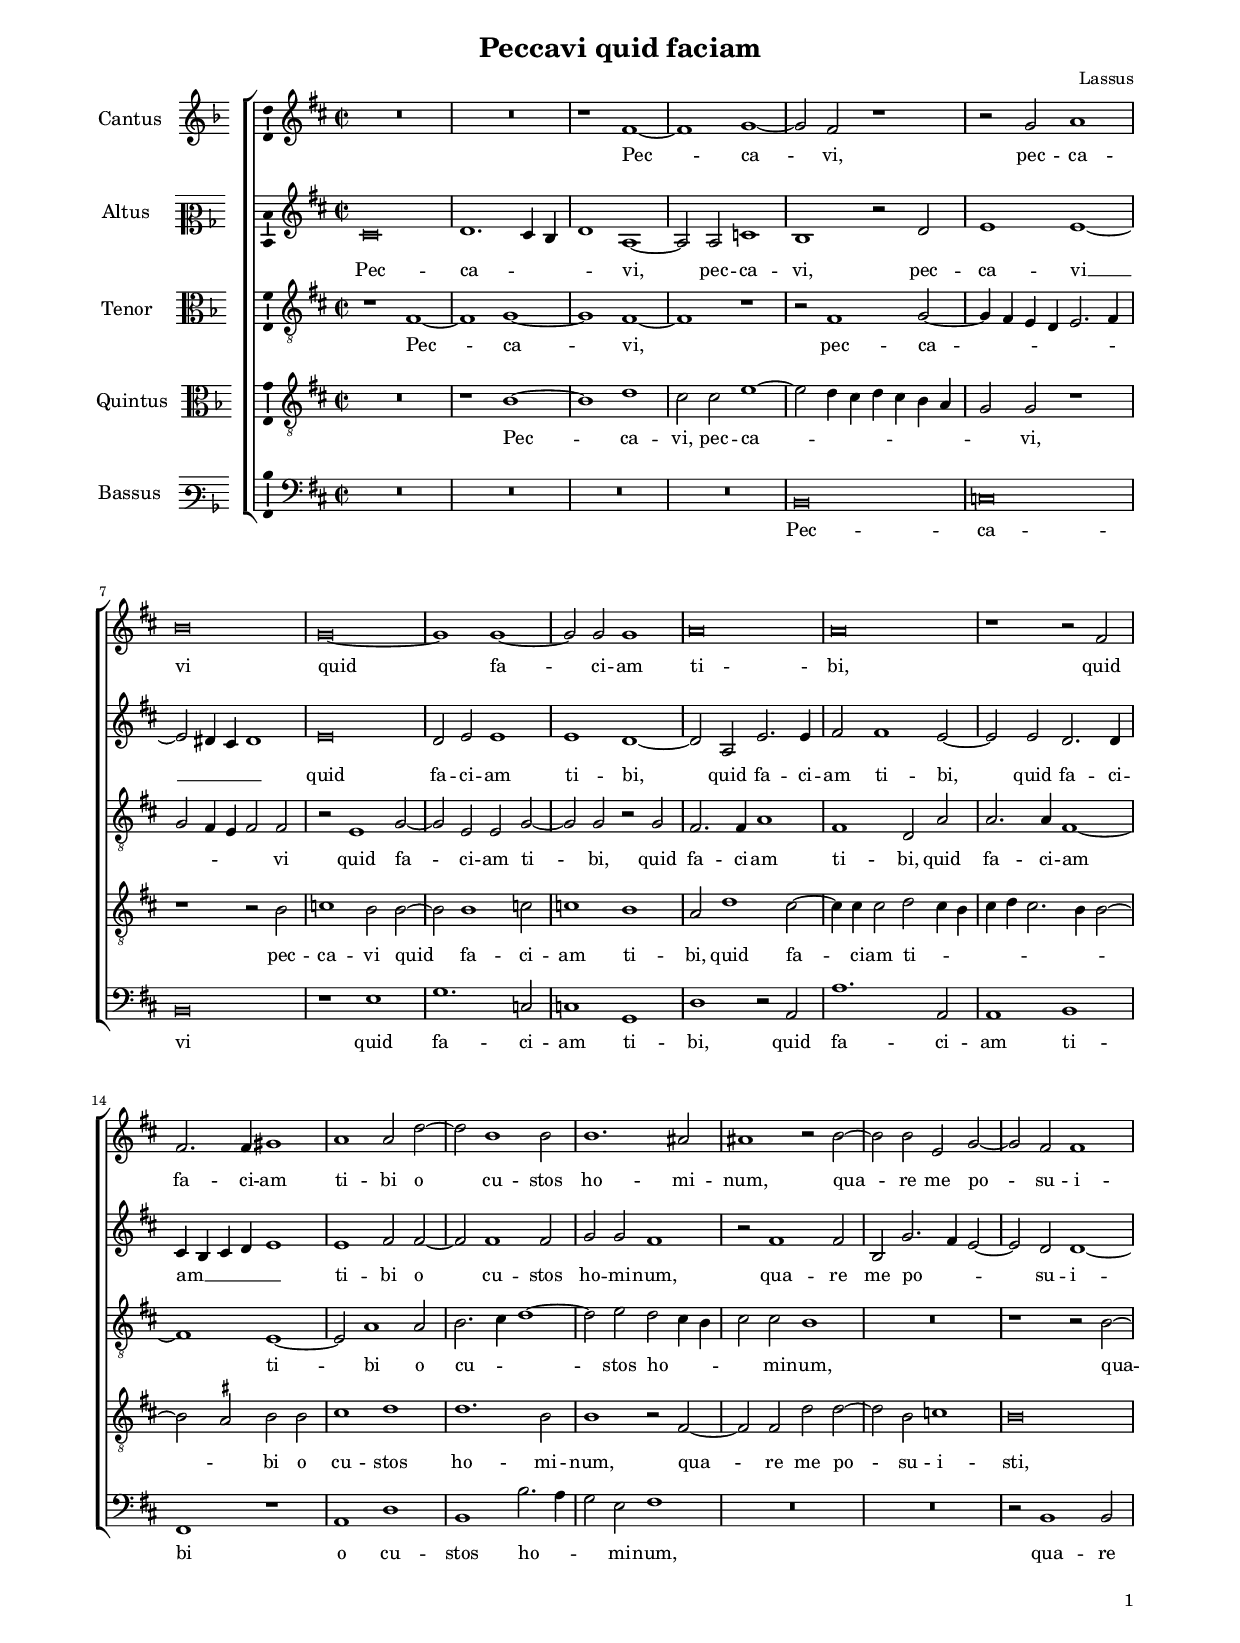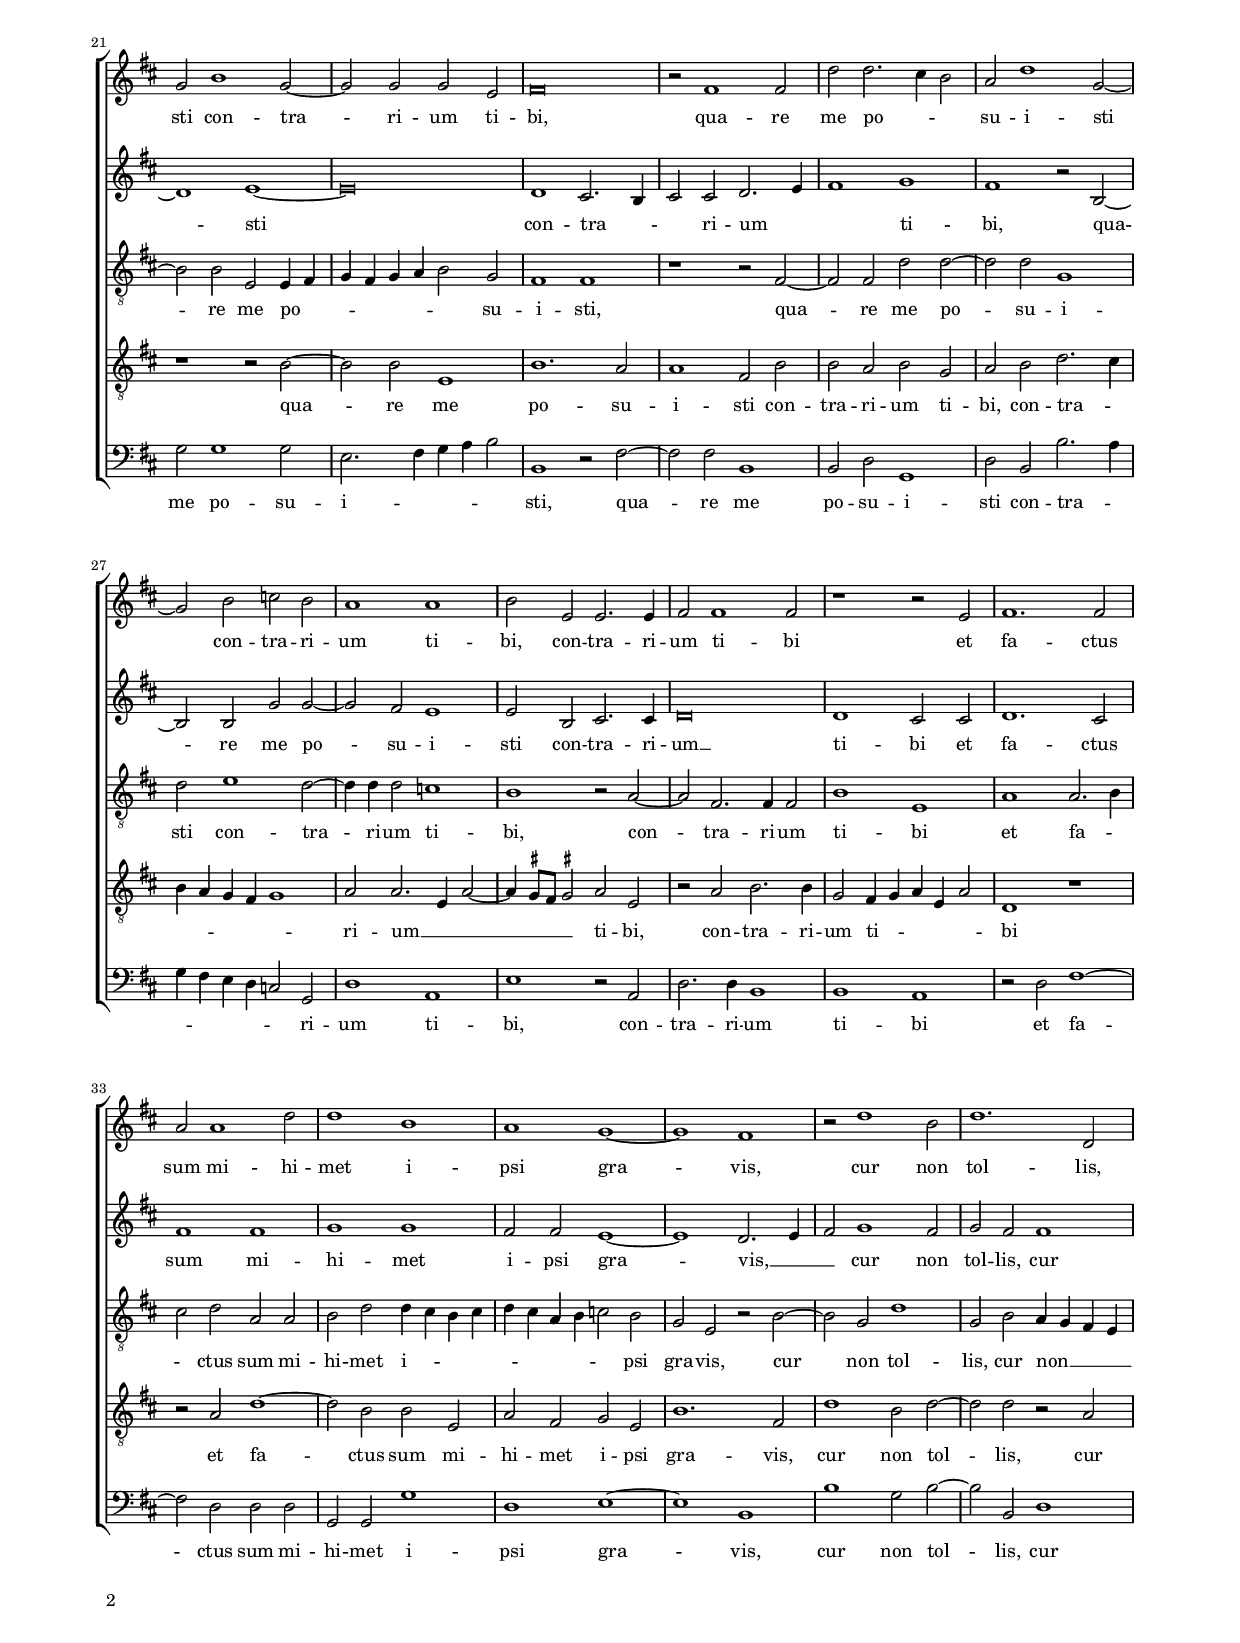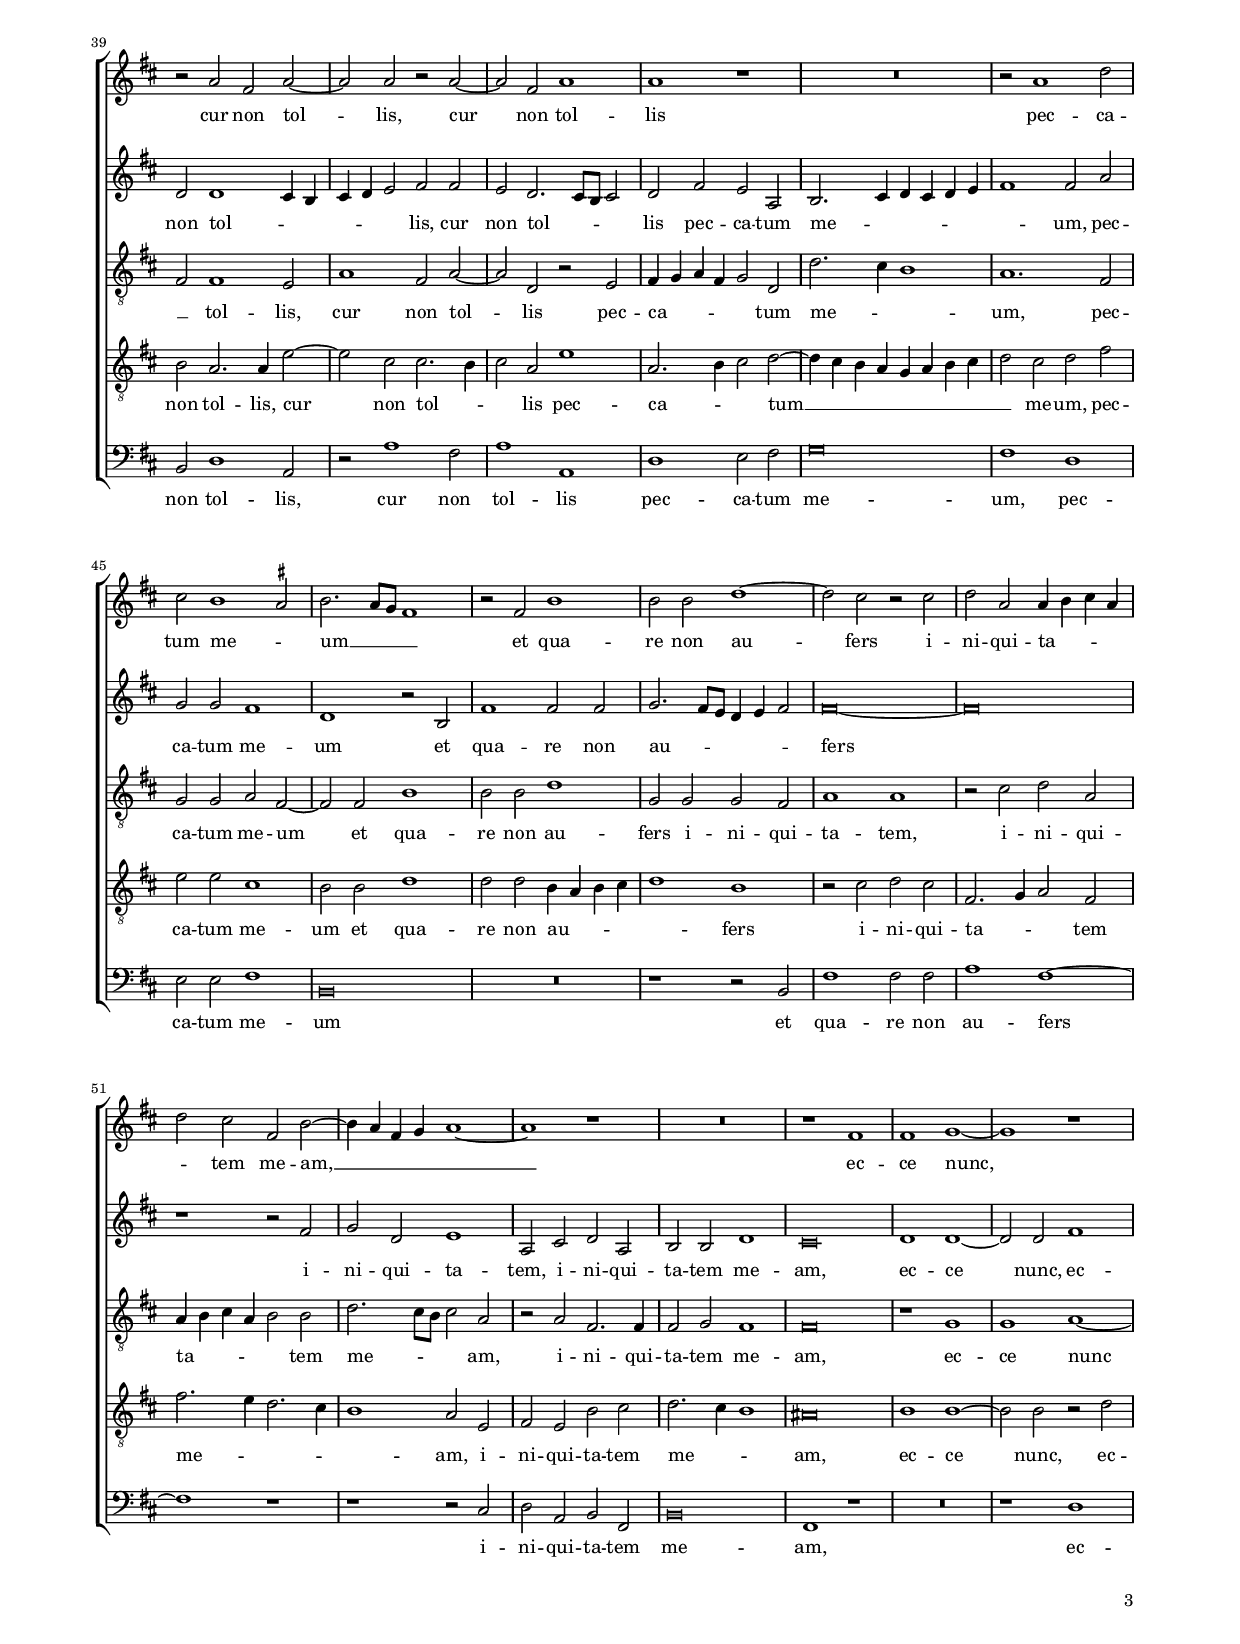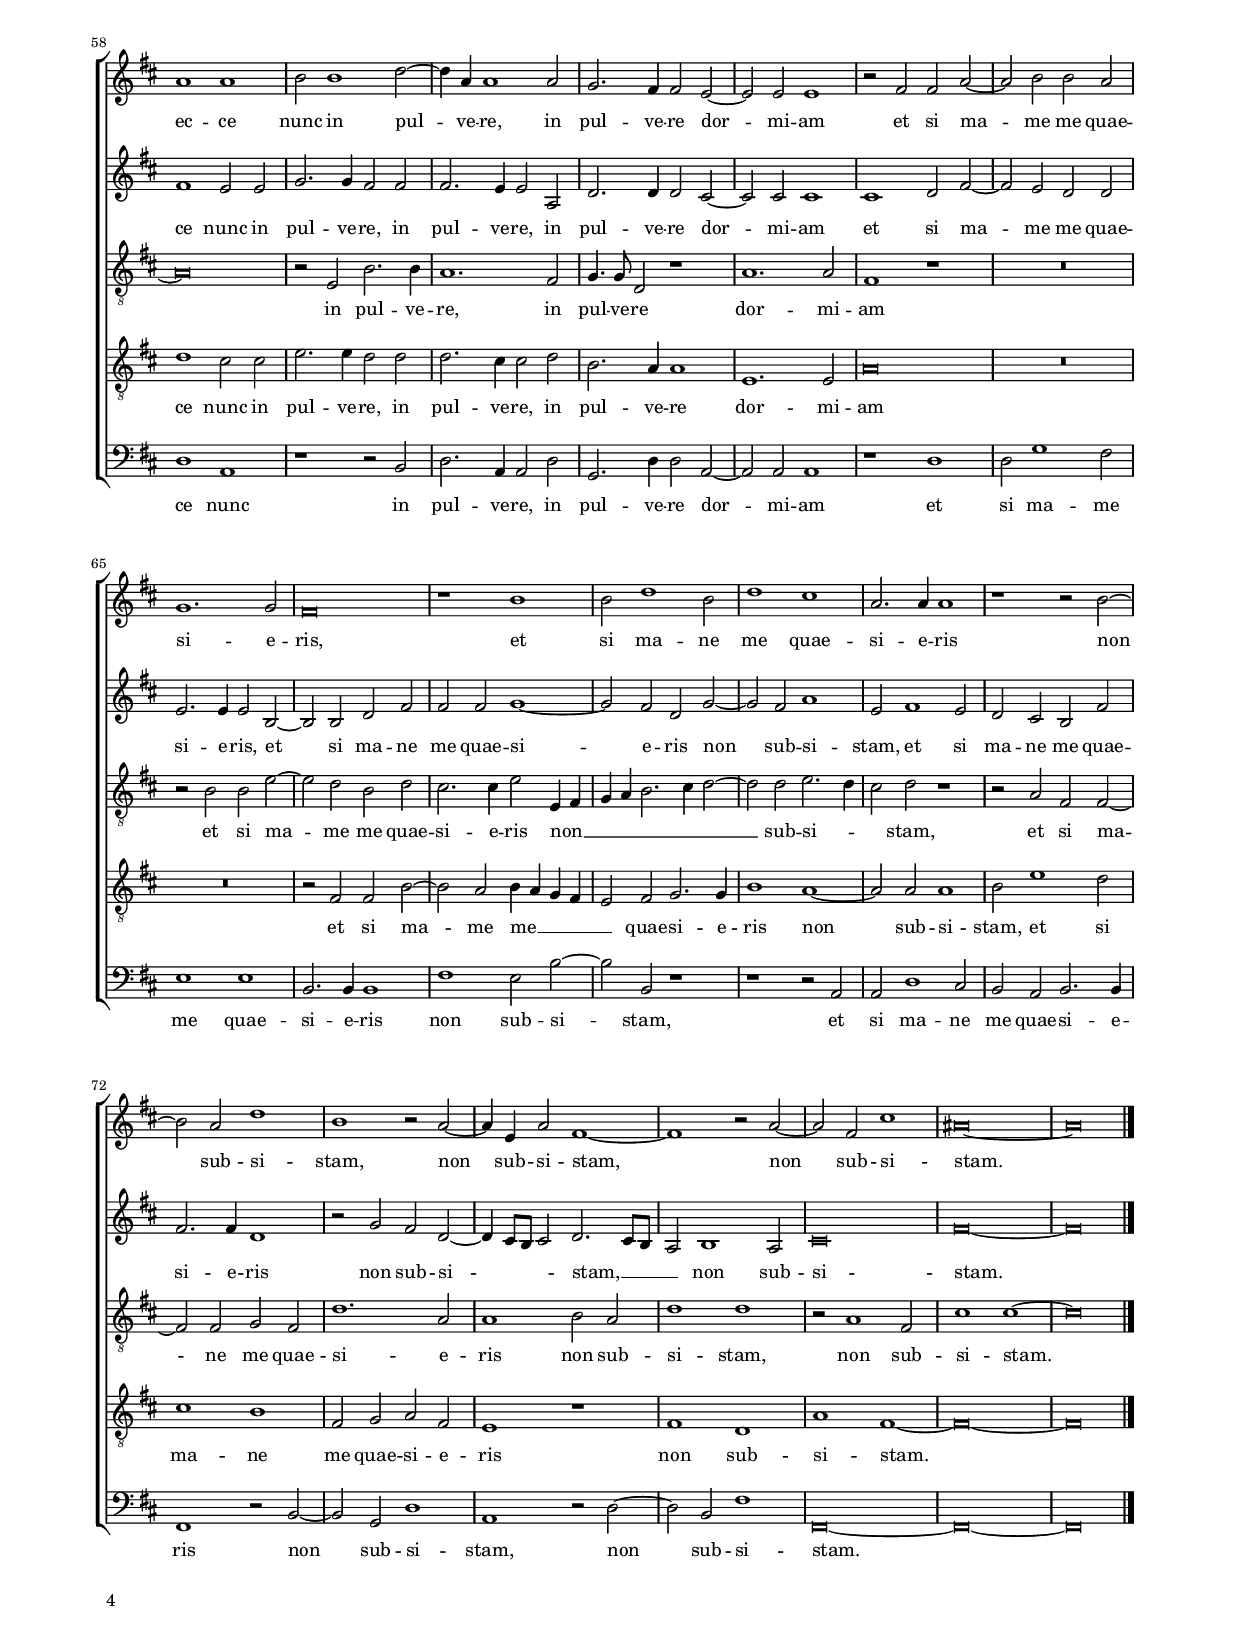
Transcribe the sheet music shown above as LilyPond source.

\header
{
  title="Peccavi quid faciam"
  composer="Lassus"
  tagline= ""
}

\version "2.22.0"
\include "deutsch.ly"
#(set-global-staff-size 15)
% #(set-default-paper-size "letter")
#(ly:set-option 'point-and-click #f)

	
\paper
	{
	top-margin = 1.8 \cm
	bottom-margin = 1.2 \cm
	left-margin = 1.8 \cm
	right-margin = 1.8 \cm
	ragged-bottom = ##f
	ragged-last-bottom = ##t
	print-page-number = ##f
	system-system-spacing = #'((basic-distance . 17) (minimum-distance . 14) (padding . 7) (strechability . 150))
    oddFooterMarkup=\markup   \fill-line { "" \fromproperty #'page:page-number-string }
    evenFooterMarkup=\markup  \fill-line { \fromproperty #'page:page-number-string "" }
    last-bottom-spacing = #'((basic-distance . 12) (minimum-distance . 7) (padding . 4))
	systems-per-page = 3
	page-count = 4
%	min-systems-per-page = 3
%	print-all-headers = ##t
%	print-first-page-number = ##t
%	first-page-number = 1
	}

	
global = {
	\key f \major
	\time 2/2 \set Score.measureLength = #(ly:make-moment 2/1)
    \set Score.tempoHideNote = ##t
    \tempo 2 = 90
    \skip 1*2*78 \bar "|."
	}

	ficta = { \once \set suggestAccidentals = ##t }
	
	forget = #(define-music-function (music) (ly:music?) #{
		\accidentalStyle forget
		$music
		\accidentalStyle default
		#})
	
	m = \melisma
	me = \melismaEnd



incipitcantus = \markup { \score {
	{
	\set Staff.instrumentName = \markup { \fontsize #1 "Cantus" }
	\key f \major
	\clef violin
	s4 \bar ""
	}
	\layout  {
	raggedright = ##t
	indent = 1.6 \cm
	line-width = 2.2\cm
	\context { \Staff \remove Time_signature_engraver }
	\override Staff.Clef.Y-extent = #'(0 . 0)
	}} \hspace #1 }
	
      
incipitaltus = \markup { \score {
	{
	\set Staff.instrumentName = \markup { \fontsize #1 "Altus" }
	\key f \major
	\clef mezzosoprano
	s4 \bar ""
	}
	\layout  {
	raggedright = ##t
	indent = 1.6 \cm
	line-width = 2.2\cm
	\context { \Staff \remove Time_signature_engraver }
	\override Staff.Clef.Y-extent = #'(0 . 0)
	}} \hspace #1 }


incipittenor = \markup { \score {
	{
	\set Staff.instrumentName = \markup { \fontsize #1 "Tenor" }
	\key f \major
	\clef alto
	s4 \bar ""
	}
	\layout  {
	raggedright = ##t
	indent = 1.6 \cm
	line-width = 2.2\cm
	\context { \Staff \remove Time_signature_engraver }
	\override Staff.Clef.Y-extent = #'(0 . 0)
	}} \hspace #1 }
      
      
incipitquintus = \markup { \score {
	{
	\set Staff.instrumentName = \markup { \fontsize #1 "Quintus" }
	\key f \major
	\clef alto
	s4 \bar ""
	}
	\layout  {
	raggedright = ##t
	indent = 1.6 \cm
	line-width = 2.2\cm
	\context { \Staff \remove Time_signature_engraver }
	\override Staff.Clef.Y-extent = #'(0 . 0)
	}} \hspace #1 }
      
      
incipitbassus = \markup { \score {
	{
	\set Staff.instrumentName = \markup { \fontsize #1 "Bassus" }
	\key f \major
	\clef varbaritone
	s4 \bar ""
	}
	\layout  {
	raggedright = ##t
	indent = 1.6 \cm
	line-width = 2.2\cm
	\context { \Staff \remove Time_signature_engraver }
	\override Staff.Clef.Y-extent = #'(0 . 0)
	}} \hspace #1 }


cantus =  \relative c''
	{
	R\breve
	R\breve
	r1 a~
	a1 b~
%5
	b2 a r1 |
	r2 b c1
	d\breve
	b\breve~
	b1 b~
%10
	b2 b b1 |
	c\breve
	c\breve
	r1 r2 a
	a2. a4 h1
%15
	c1 c2 f~ |
	f2 d1 d2
	d1. cis2
	cis1 r2 d~
	d2 d g, b~
%20
	b2 a a1 |
	b2 d1 b2~
	b2 b b g
	a\breve
	r2 a1 a2
%25
	f'2 f2. \m e4 d2 \me |
	c2 f1 b,2~
	b2 d es d
	c1 c
	d2 g, g2. g4
%30
	a2 a1 a2 |
	r1 r2 g
	a1. a2
	c2 c1 f2
	f1 d
%35
	c1 b~ |
	b1 a
	r2 f'1 d2
	f1. f,2
	r2 c' a c~
%40
	c2 c r c~ |
	c2 a c1
	c1 r
	R\breve
	r2 c1 f2
%45
	e2 d1 \m \ficta cis2 \me |
	d2. \m c8 b a1 \me
	r2 a d1
	d2 d f1~
	f2 e r e
%50
	f2 c c4 \m d e c |
	f2 \me e a, d~
	d4 \m c a b c1~
	c1 \me r
	R\breve
%55
	r1 a
	a1 b~ |
	b1 r
	c1 c
	d2 d1 f2~
%60
	f4 c c1 c2
	b2. a4 a2 g~ |
	g2 g g1
	r2 a a c~
	c2 d d c
%65
	b1. b2
	a\breve |
	r1 d
	d2 f1 d2
	f1 e
%70
	c2. c4 c1
	r1 r2 d~ |
	d2 c f1
	d1 r2 c~
	c4 g c2 a1~
%75
	a1 r2 c~
	c2 a e'1 |
	cis\breve~
	cis\breve |
	}


altus =  \relative c'
        {
	e\breve
	f1. \m e4 d
	f1 \me c~
	c2 c es1
%5
	d1 r2 f |
	g1 g~
	g2 \m fis4 e fis1 \me
	g\breve
	f2 g g1
%10
	g1 f~ |
	f2 c g'2. g4
	a2 a1 g2~
	g2 g f2. f4
	e4 \m d e f g1 \me
%15
	g1 a2 a~ |
	a2 a1 a2
	b2 b a1
	r2 a1 a2
	d,2 b'2. \m a4 g2~
%20
	g2 \me f f1~ |
	f1 g~
	g\breve
	f1 e2. \m d4
	e2 \me e f2. \m g4
%25
	a1 \me b |
	a1 r2 d,~
	d2 d b' b~
	b2 a g1
	g2 d e2. e4
%30
	f\breve |
	f1 e2 e
	f1. e2
	a1 a
	b1 b
%35
	a2 a g1~ |
	g1 f2. \m g4
	a2 \me b1 a2
	b2 a a1
	f2 f1 \m e4 d
%40
	e4 f g2 \me a a |
	g2 f2. \m e8 d e2 \me
	f2 a g c,
	d2. \m e4 f e f g
	a1 \me a2 c
%45
	b2 b a1 |
	f1 r2 d
	a'1 a2 a
	b2. \m a8 g f4 g a2 \me
	a\breve~
%50
	a\breve |
	r1 r2 a
	b2 f g1
	c,2 e f c
	d2 d f1
%55
	e\breve |
	f1 f~
	f2 f a1
	a1 g2 g
	b2. b4 a2 a
%60
	a2. g4 g2 c, |
	f2. f4 f2 e~
	e2 e e1
	e1 f2 a~
	a2 g f f
%65
	g2. g4 g2 d~ |
	d2 d f a
	a2 a b1~
	b2 a f b~
	b2 a c1
%70
	g2 a1 g2 |
	f2 e d a'
	a2. a4 f1
	r2 b a f~
	f4 \m e8 d e2 \me f2. \m e8 d
%75
	c2 \me d1 c2 |
	e\breve
	a\breve~
	a\breve |
	}


tenor =  \relative c'
	{
	r1 a~
	a1 b~
	b1 a~
	a1 r
%5
	r2 a1 b2~ |
	b4 \m a g f g2. a4
	b2 a4 g a2 \me a
	r2 g1 b2~
	b2 g g b~
%10
	b2 b r b |
	a2. a4 c1
	a1 f2 c'
	c2. c4 a1~
	a1 g~
%15
	g2 c1 c2 |
	d2. \m e4 f1~
	f2 \me g f \m e4 d
	e2 \me e d1
	R\breve
%20
	r1 r2 d~ |
	d2 d g, g4 \m a
	b4 a b c d2 \me b
	a1 a
	r1 r2 a~
%25
	a2 a f' f~ |
	f2 f b,1
	f'2 g1 f2~
	f4 f f2 es1
	d1 r2 c~
%30
	c2 a2. a4 a2 |
	d1 g,
	c1 c2. \m d4
	e2 \me f c c 
	d2 f f4 \m e d e
%35
	f4 e c d es2 \me d |
	b2 g r d'~
	d2 b f'1
	b,2 d c4 \m b a g
	a2 \me a1 g2
%40
	c1 a2 c~ |
	c2 f, r g
	a4 \m b c a b2 \me f
	f'2. \m e4 d1 \me
	c1. a2
%45
	b2 b c a~ |
	a2 a d1
	d2 d f1
	b,2 b b a
	c1 c
%50
	r2 e f c |
	c4 \m d e c d2 \me d
	f2. \m e8 d e2 \me c
	r2 c a2. a4
	a2 b a1
%55
	a\breve |
	r1 b
	b1 c~
	c\breve
	r2 g d'2. d4
%60
	c1. a2 |
	b4. b8 f2 r1
	c'1. c2
	a1 r
	R\breve
%65
	r2 d d g~ |
	g f2 d f
	e2. e4 g2 g,4 \m a
	b4 c d2. e4 f2~
	f2 \me f g2. \m f4
%70
	e2 \me f r1 |
	r2 c a a~
	a2 a b a
	f'1. c2
	c1 d2 c
%75
	f1 f |
	r2 c1 a2
	e'1 e~
	e\breve |
	}

	
quintus  =  \relative c'
	{
	R\breve
	r1 d~
	d1 f
	e2 e g1~
%5
	g2 \m f4 e f e d c |
	b2 \me b r1
	r1 r2 d
	es1 d2 d~
	d2 d1 es2
%10
	es1 d |
	c2 f1 e2~
	e4 e e2 f \m e4 d
	e4 f e2. d4 d2~
	d2 \ficta cis \me d d
%15
	e1 f |
	f1. d2
	d1 r2 a~
	a2 a f' f~
	f2 d es1
%20
	d\breve |
	r1 r2 d~
	d2 d g,1
	d'1. c2
	c1 a2 d
%25
	d2 c d b |
	c2 d f2. \m e4
	d4 c b a b1 \me
	c2 c2. \m g4 c2~
	c4 \ficta h8 a \ficta h!2 \me c g
%30
	r2 c d2. d4 |
	b2 a4 \m b c g c2 \me
	f,1 r
	r2 c' f1~
	f2 d d g,
%35
	c2 a b g |
	d'1. a2
	f'1 d2 f~
	f2 f r c
	d2 c2. c4 g'2~
%40
	g2 e e2. \m d4 |
	e2 \me c g'1
	c,2. \m d4 e2 \me f~
	f4 \m e d c b c d e
	f2 \me e f a
%45
	g2 g e1 |
	d2 d f1
	f2 f d4 \m c d e
	f1 \me d
	r2 e f e
%50
	a,2. \m b4 c2 \me a |
	a'2. \m g4 f2. e4
	d1 \me c2 g
	a2 g d' e
	f2. \m e4 d1 \me
%55
	cis\breve |
	d1 d~
	d2 d r f
	f1 e2 e
	g2. g4 f2 f
%60
	f2. e4 e2 f |
	d2. c4 c1
	g1. g2
	c\breve
	R\breve
%65
	R\breve |
	r2 a a d~
	d2 c d4 \m c b a
	g2 \me a b2. b4
	d1 c~
%70
	c2 c c1 |
	d2 g1 f2
	e1 d
	a2 b c a
	g1 r
%75
	a1 f |
	c'1 a~
	a\breve~
	a\breve |
	}


bassus  =  \relative c
	{
	R\breve
	R\breve
	R\breve
	R\breve
%5
	d\breve |
	es\breve
	d\breve
	r1 g
	b1. es,2
%10
	es1 b |
	f'1 r2 c
	c'1. c,2
	c1 d
	a1 r
%15
	c1 f |
	d1 d'2. \m c4
	b2 \me g a1
	R\breve
	R\breve
%20
	r2 d,1 d2 |
	b'2 b1 b2
	g2. \m a4 b c d2 \me
	d,1 r2 a'~
	a2 a d,1
%25
	d2 f b,1 |
	f'2 d d'2. \m c4
	b4 a g f es2 \me b
	f'1 c
	g'1 r2 c,
%30
	f2. f4 d1 |
	d1 c
	r2 f a1~
	a2 f f f
	b,2 b b'1
%35
	f1 g~ |
	g1 d
	d'1 b2 d~
	d2 d, f1
	d2 f1 c2
%40
	r2 c'1 a2 |
	c1 c,
	f1 g2 a
	b\breve
	a1 f
%45
	g2 g a1 |
	d,\breve
	R\breve
	r1 r2 d
	a'1 a2 a
%50
	c1 a~ |
	a1 r
	r1 r2 e
	f2 c d a
	d\breve
%55
	a1 r |
	R\breve
	r1 f'
	f1 c
	r1 r2 d
%60
	f2. c4 c2 f |
	b,2. f'4 f2 c~
	c2 c c1
	r1 f
	f2 b1 a2
%65
	g1 g |
	d2. d4 d1
	a'1 g2 d'~
	d2 d, r1
	r1 r2 c
%70
	c2 f1 e2 |
	d2 c d2. d4
	a1 r2 d~
	d2 b f'1
	c1 r2 f~
%75
	f2 d a'1 |
	a,\breve~
	a\breve~
	a\breve |
	}

lyricscantus = \lyricmode {
	Pec -- ca -- vi,
	pec -- ca -- vi quid fa -- ci -- am ti -- bi,
	quid fa -- ci -- am ti -- bi
	o cu -- stos ho -- mi -- num,
	qua -- re me po -- su -- i -- sti con -- tra -- ri -- um ti -- bi,
	qua -- re me po -- su -- i -- sti con -- tra -- ri -- um ti -- bi,
	con -- tra -- ri -- um ti -- bi
	et fa -- ctus sum mi -- hi -- met i -- psi gra -- vis,
	cur non tol -- lis,
	cur non tol -- lis,
	cur non tol -- lis
	pec -- ca -- tum me -- um __
	et qua -- re non au -- fers i -- ni -- qui -- ta -- tem me -- am, __
	ec -- ce nunc,
	ec -- ce nunc in pul -- ve -- re,
	in pul -- ve -- re dor -- mi -- am
	et si ma -- me me quae -- si -- e -- ris,
	et si ma -- ne me quae -- si -- e -- ris
	non sub -- si -- stam,
	non sub -- si -- stam,
	non sub -- si -- stam.
	}


lyricsaltus = \lyricmode {
	Pec -- ca -- vi,
	pec -- ca -- vi,
	pec -- ca -- vi __ quid fa -- ci -- am ti -- bi,
	quid fa -- ci -- am ti -- bi,
	quid fa -- ci -- am __ ti -- bi
	o cu -- stos ho -- mi -- num,
	qua -- re me po -- su -- i -- sti con -- tra -- ri -- um ti -- bi,
	qua -- re me po -- su -- i -- sti con -- tra -- ri -- um __ ti -- bi
	et fa -- ctus sum mi -- hi -- met i -- psi gra -- vis, __
	cur non tol -- lis,
	cur non tol -- lis,
	cur non tol -- lis
	pec -- ca -- tum me -- um,
	pec -- ca -- tum me -- um
	et qua -- re non au -- fers i -- ni -- qui -- ta -- tem,
	i -- ni -- qui -- ta -- tem me -- am,
	ec -- ce nunc,
	ec -- ce nunc in pul -- ve -- re,
	in pul -- ve -- re,
	in pul -- ve -- re dor -- mi -- am
	et si ma -- me me quae -- si -- e -- ris,
	et si ma -- ne me quae -- si -- e -- ris
	non sub -- si -- stam,
	et si ma -- ne me quae -- si -- e -- ris
	non sub -- si -- stam, __
	non sub -- si -- stam.
	}


lyricstenor = \lyricmode {
	Pec -- ca -- vi,
	pec -- ca -- vi quid fa -- ci -- am ti -- bi,
	quid fa -- ci -- am ti -- bi,
	quid fa -- ci -- am ti -- bi
	o cu -- stos ho -- mi -- num,
	qua -- re me po -- su -- i -- sti,
	qua -- re me po -- su -- i -- sti con -- tra -- ri -- um ti -- bi,
	con -- tra -- ri -- um ti -- bi
	et fa -- ctus sum mi -- hi -- met i -- psi gra -- vis,
	cur non tol -- lis,
	cur non __ tol -- lis,
	cur non tol -- lis
	pec -- ca -- tum me -- um,
	pec -- ca -- tum me -- um
	et qua -- re non au -- fers i -- ni -- qui -- ta -- tem,
	i -- ni -- qui -- ta -- tem me -- am,
	i -- ni -- qui -- ta -- tem me -- am,
	ec -- ce nunc in pul -- ve -- re,
	in pul -- ve -- re dor -- mi -- am
	et si ma -- me me quae -- si -- e -- ris
	non __ sub -- si -- stam,
	et si ma -- ne me quae -- si -- e -- ris
	non sub -- si -- stam,
	non sub -- si -- stam.
	}


lyricsquintus = \lyricmode {
	Pec -- ca -- vi,
	pec -- ca -- vi,
	pec -- ca -- vi quid fa -- ci -- am ti -- bi,
	quid fa -- ci -- am ti -- bi
	o cu -- stos ho -- mi -- num,
	qua -- re me po -- su -- i -- sti,
	qua -- re me po -- su -- i -- sti con -- tra -- ri -- um ti -- bi,
	con -- tra -- ri -- um __ ti -- bi,
	con -- tra -- ri -- um ti -- bi
	et fa -- ctus sum mi -- hi -- met i -- psi gra -- vis,
	cur non tol -- lis,
	cur non tol -- lis,
	cur non tol -- lis
	pec -- ca -- tum __ me -- um,
	pec -- ca -- tum me -- um
	et qua -- re non au -- fers i -- ni -- qui -- ta -- tem me -- am,
	i -- ni -- qui -- ta -- tem me -- am,
	ec -- ce nunc,
	ec -- ce nunc in pul -- ve -- re,
	in pul -- ve -- re,
	in pul -- ve -- re dor -- mi -- am
	et si ma -- me me __ quae -- si -- e -- ris
	non sub -- si -- stam,
	et si ma -- ne me quae -- si -- e -- ris
	non sub -- si -- stam.
	}


lyricsbassus = \lyricmode {
	Pec -- ca -- vi quid fa -- ci -- am ti -- bi,
	quid fa -- ci -- am ti -- bi
	o cu -- stos ho -- mi -- num,
	qua -- re me po -- su -- i -- sti,
	qua -- re me po -- su -- i -- sti con -- tra -- ri -- um ti -- bi,
	con -- tra -- ri -- um ti -- bi
	et fa -- ctus sum mi -- hi -- met i -- psi gra -- vis,
	cur non tol -- lis,
	cur non tol -- lis,
	cur non tol -- lis
	pec -- ca -- tum me -- um,
	pec -- ca -- tum me -- um
	et qua -- re non au -- fers i -- ni -- qui -- ta -- tem me -- am,
	ec -- ce nunc in pul -- ve -- re,
	in pul -- ve -- re dor -- mi -- am
	et si ma -- me me quae -- si -- e -- ris
	non sub -- si -- stam,
	et si ma -- ne me quae -- si -- e -- ris
	non sub -- si -- stam,
	non sub -- si -- stam.
	}


\score
{  
    \transpose f d {
	\new ChoirStaff \with { \override StaffGrouper.staff-staff-spacing.basic-distance = #12 }
	<<

	\new Staff << \global
	\new Voice="v1" {
		\set Staff.instrumentName=\incipitcantus
%		\set Staff.instrumentName= "S"
		\set Staff.midiInstrument = "reed organ"
		\clef violin
		\cantus }
	\new Lyrics \lyricsto "v1" {\lyricscantus }
	>>


	\new Staff << \global
	\new Voice="v2" {
		\set Staff.instrumentName=\incipitaltus
%		\set Staff.instrumentName= "A"
		\set Staff.midiInstrument = "reed organ"
		\clef violin 
		\altus}
	\new Lyrics \lyricsto "v2" {\lyricsaltus }
	>>


	\new Staff << \global
	\new Voice="v3" {
		\set Staff.instrumentName=\incipittenor
%		\set Staff.instrumentName= "T"
		\set Staff.midiInstrument = "reed organ"
		\clef "G_8"
		\tenor }
	\new Lyrics \lyricsto "v3" {\lyricstenor }
	>>


	\new Staff << \global
	\new Voice="v5" {
		\set Staff.instrumentName=\incipitquintus
%		\set Staff.instrumentName= "Q"
		\set Staff.midiInstrument = "reed organ"
		\clef "G_8"
		\quintus}
	\new Lyrics \lyricsto "v5" {\lyricsquintus }
	>>


	\new Staff << \global
	\new Voice="v4" {
		\set Staff.instrumentName=\incipitbassus
%		\set Staff.instrumentName= "B"
		\set Staff.midiInstrument = "reed organ"
		\clef bass 
		\bassus }
	\new Lyrics \lyricsto "v4" {\lyricsbassus}
	>>

	>>
	} % transpose

	\layout
	{
	indent = 2.5\cm
	\context { \Lyrics \override VerticalAxisGroup.nonstaff-relatedstaff-spacing.padding = #1.4 }
%	\context { \Lyrics \override LyricText.font-size = #1 }
	\context { \Staff \override TimeSignature.break-visibility = #end-of-line-invisible }
	\context { \Staff \consists "Ambitus_engraver" }
	\context { \Score \override BarNumber.padding = #2 }
	\context { \Voice \override NoteHead.style = #'baroque }
	}
	
\midi
	{
	}
	
}


% EOF
